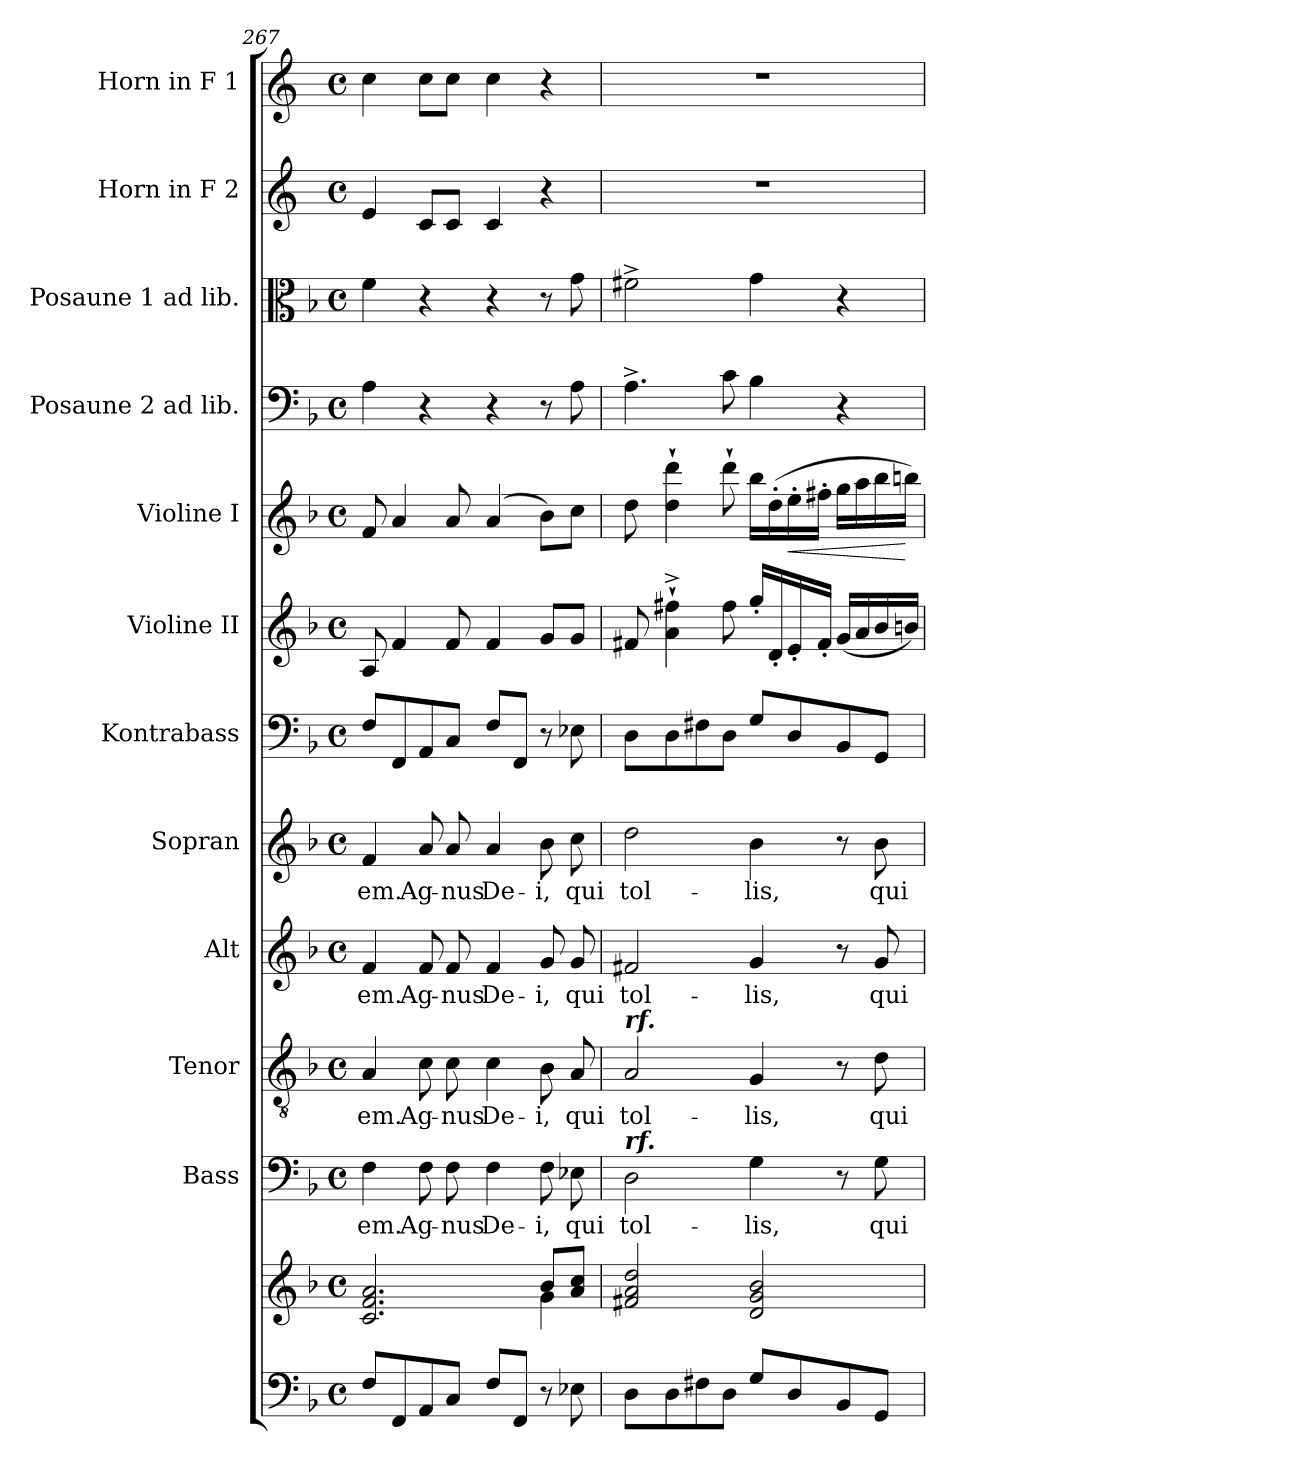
**kern	**kern	**kern	**text	**kern	**text	**kern	**text	**dynam	**kern	**text	**dynam	**kern	**kern	**kern	**dynam	**kern	**kern	**kern	**kern
*part12	*part12	*part11	*part11	*part10	*part10	*part9	*part9	*part9	*part8	*part8	*part8	*part7	*part6	*part5	*part5	*part4	*part3	*part2	*part1
*staff13	*staff12	*staff11	*staff11	*staff10	*staff10	*staff9	*staff9	*staff9	*staff8	*staff8	*staff8	*staff7	*staff6	*staff5	*staff5	*staff4	*staff3	*staff2	*staff1
*	*	*I"Bass	*	*I"Tenor	*	*I"Alt	*	*	*I"Sopran	*	*	*I"Kontrabass	*I"Violine II	*I"Violine I	*	*I"Posaune 2 ad lib.	*I"Posaune 1 ad lib.	*I"Horn in F 2	*I"Horn in F 1
*	*	*I'B.	*	*I'T.	*	*I'A.	*	*	*I'S.	*	*	*I'Kb.	*I'Vl. II	*I'Vl. I	*	*I'Pos. 2	*I'Pos. 1	*I'Hrn. F 2	*I'Hrn. F 1
*clefF4	*clefG2	*clefF4	*	*clefGv2	*	*clefG2	*	*	*clefG2	*	*	*clefF4	*clefG2	*clefG2	*	*clefF4	*clefC3	*clefG2	*clefG2
*	*	*	*	*	*	*	*	*	*	*	*	*ITrd7c12	*	*	*	*	*	*ITrd4c7	*ITrd4c7
*k[b-]	*k[b-]	*k[b-]	*	*k[b-]	*	*k[b-]	*	*	*k[b-]	*	*	*k[b-]	*k[b-]	*k[b-]	*	*k[b-]	*k[b-]	*k[b-]	*k[b-]
*F:	*F:	*F:	*	*F:	*	*F:	*	*	*F:	*	*	*F:	*F:	*F:	*	*F:	*F:	*F:	*F:
*M4/4	*M4/4	*M4/4	*	*M4/4	*	*M4/4	*	*	*M4/4	*	*	*M4/4	*M4/4	*M4/4	*	*M4/4	*M4/4	*M4/4	*M4/4
*met(c)	*met(c)	*met(c)	*	*met(c)	*	*met(c)	*	*	*met(c)	*	*	*met(c)	*met(c)	*met(c)	*	*met(c)	*met(c)	*met(c)	*met(c)
=267	=267	=267	=267	=267	=267	=267	=267	=267	=267	=267	=267	=267	=267	=267	=267	=267	=267	=267	=267
*	*^	*	*	*	*	*	*	*	*	*	*	*	*	*	*	*	*	*	*
!	!	!	!	!LO:LY:b	!	!LO:LY:b	!	!LO:LY:b	!	!	!LO:LY:b	!	!	!	!	!	!	!	!	!
8F/L	2.c/ 2.f/ 2.a/	2.ryy	4F\	-em.	4A/	-em.	4f/	-em.	.	4f/	-em.	.	8FF/L	8A/	8f/	.	4A\	4f\	4A/	4f\
8FF/	.	.	.	.	.	.	.	.	.	.	.	.	8FFF/	4f/	4a/	.	.	.	.	.
!	!	!	!	!LO:LY:b	!	!LO:LY:b	!	!LO:LY:b	!	!	!LO:LY:b	!	!	!	!	!	!	!	!	!
8AA/	.	.	8F\	Ag-	8c\	Ag-	8f/	Ag-	.	8a/	Ag-	.	8AAA/	.	.	.	4r	4r	8F/L	8f\L
!	!	!	!	!LO:LY:b	!	!LO:LY:b	!	!LO:LY:b	!	!	!LO:LY:b	!	!	!	!	!	!	!	!	!
8C/J	.	.	8F\	-nus	8c\	-nus	8f/	-nus	.	8a/	-nus	.	8CC/J	8f/	8a/	.	.	.	8F/J	8f\J
!	!	!	!	!LO:LY:b	!	!LO:LY:b	!	!LO:LY:b	!	!	!LO:LY:b	!	!	!	!	!	!	!	!	!
8F/L	.	.	4F\	De-	4c\	De-	4f/	De-	.	4a/	De-	.	8FF/L	4f/	(4a/	.	4r	4r	4F/	4f\
8FF/J	.	.	.	.	.	.	.	.	.	.	.	.	8FFF/J	.	.	.	.	.	.	.
!	!	!	!	!LO:LY:b	!	!LO:LY:b	!	!LO:LY:b	!	!	!LO:LY:b	!	!	!	!	!	!	!	!	!
8r	8b-/L	4g\	8F\	-i,	8B-\	-i,	8g/	-i,	.	8b-\	-i,	.	8r	8g/L	8b-\L)	.	8r	8r	4r	4r
!	!	!	!	!LO:LY:b	!	!LO:LY:b	!	!LO:LY:b	!	!	!LO:LY:b	!	!	!	!	!	!	!	!	!
8E-X\	8a/ 8cc/J	.	8E-X\	qui	8A/	qui	8g/	qui	.	8cc\	qui	.	8EE-X\	8g/J	8cc\J	.	8A\	8g\	.	.
*	*v	*v	*	*	*	*	*	*	*	*	*	*	*	*	*	*	*	*	*	*
=268	=268	=268	=268	=268	=268	=268	=268	=268	=268	=268	=268	=268	=268	=268	=268	=268	=268	=268	=268
!	!	!	!	!LO:TX:a:Bi:t=rf.	!	!	!	!	!	!	!	!	!	!	!	!	!	!	!
!	!	!LO:TX:a:Bi:t=rf.	!	!	!	!	!	!	!	!	!	!	!	!	!	!	!	!	!
!	!	!	!LO:LY:b	!	!LO:LY:b	!	!LO:LY:b	!LO:DY:a	!	!LO:LY:b	!LO:DY:a	!	!	!	!	!	!	!	!
8D\L	2f#X/ 2a/ 2dd/	2D\	tol-	2A/	tol-	2f#X/	tol-	pf	2dd\	tol-	pf	8DD\L	8f#X/	8dd\	.	4.A^>\	2f#X^>\	1r	1r
!	!	!	!	!	!	!	!	!	!	!	!	!	!	!	!LO:DY:b	!	!	!	!
8D\	.	.	.	.	.	.	.	.	.	.	.	8DD\	4a\`>^< 4ff#X\`>^<	4dd\`> 4ddd\`>	pf	.	.	.	.
8F#X\	.	.	.	.	.	.	.	.	.	.	.	8FF#X\	.	.	.	.	.	.	.
8D\J	.	.	.	.	.	.	.	.	.	.	.	8DD\J	8ff#\	8ddd`>\	.	8c\	.	.	.
!	!	!	!LO:LY:b	!	!LO:LY:b	!	!LO:LY:b	!	!	!LO:LY:b	!	!	!	!	!	!	!	!	!
8G/L	2d/ 2g/ 2b-/	4G\	-lis,	4G/	-lis,	4g/	-lis,	.	4b-\	-lis,	.	8GG/L	16gg'</LL	16bb-\LL	.	4B-\	4g\	.	.
.	.	.	.	.	.	.	.	.	.	.	.	.	16d'</	(>16dd'>\	.	.	.	.	.
!	!	!	!	!	!	!	!	!	!	!	!	!	!	!	!LO:HP:b	!	!	!	!
8D/	.	.	.	.	.	.	.	.	.	.	.	8DD/	16e'</	16ee'>\	<	.	.	.	.
.	.	.	.	.	.	.	.	.	.	.	.	.	16f#'</JJ	16ff#X'>\JJ	.	.	.	.	.
8BB-/	.	8r	.	8r	.	8r	.	.	8r	.	.	8BBB-/	(<16g/LL	16gg\LL	.	4r	4r	.	.
.	.	.	.	.	.	.	.	.	.	.	.	.	16a/	16aa\	.	.	.	.	.
!	!	!	!LO:LY:b	!	!LO:LY:b	!	!LO:LY:b	!	!	!LO:LY:b	!	!	!	!	!	!	!	!	!
8GG/J	.	8G\	qui	8d\	qui	8g/	qui	.	8b-\	qui	.	8GGG/J	16b-/	16bb-\	.	.	.	.	.
.	.	.	.	.	.	.	.	.	.	.	.	.	16bn/JJ)	16bbn\JJ)	[	.	.	.	.
=	=	=	=	=	=	=	=	=	=	=	=	=	=	=	=	=	=	=	=
*-	*-	*-	*-	*-	*-	*-	*-	*-	*-	*-	*-	*-	*-	*-	*-	*-	*-	*-	*-
